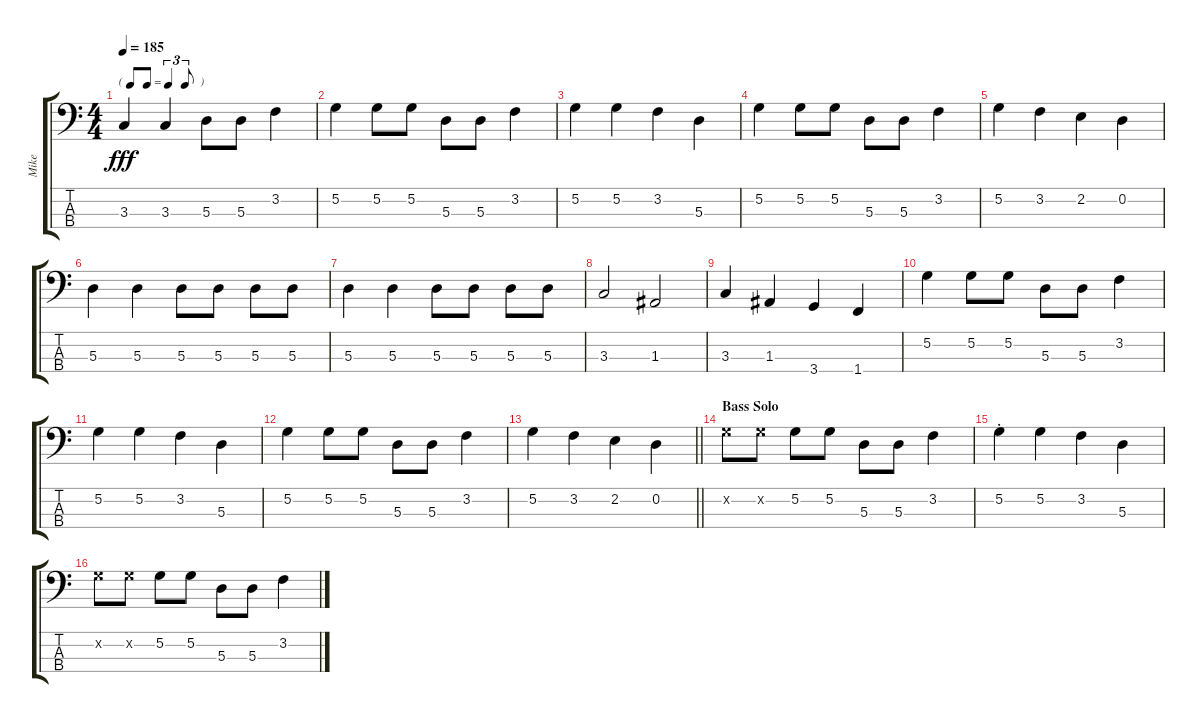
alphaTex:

\track ("Mike" "Mike") {instrument electricbasspick}
\staff {score tabs}
\tuning (G2 D2 A1 E1) {hide}
\ts (4 4)
\tf triplet8th
\tempo 185
\clef f4
\ks c
3.3.4{dy fff} 3.3.4 5.3.8 5.3.8 3.2.4 |
5.2.4 5.2.8 5.2.8 5.3.8 5.3.8 3.2.4 |
5.2.4 5.2.4 3.2.4 5.3.4 |
5.2.4 5.2.8 5.2.8 5.3.8 5.3.8 3.2.4 |
5.2.4 3.2.4 2.2.4 0.2.4 |
5.3.4 5.3.4 5.3.8 5.3.8 5.3.8 5.3.8 |
5.3.4 5.3.4 5.3.8 5.3.8 5.3.8 5.3.8 |
3.3.2 1.3.2 |
3.3.4 1.3.4 3.4.4 1.4.4 |
5.2.4 5.2.8 5.2.8 5.3.8 5.3.8 3.2.4 |
5.2.4 5.2.4 3.2.4 5.3.4 |
5.2.4 5.2.8 5.2.8 5.3.8 5.3.8 3.2.4 |
\barLineRight lightlight
5.2.4 3.2.4 2.2.4 0.2.4 |
\section ("" "Bass Solo")
5.2{x}.8 5.2{x}.8 5.2.8 5.2.8 5.3.8 5.3.8 3.2.4 |
5.2{st}.4 5.2.4 3.2.4 5.3.4 |
5.2{x}.8 5.2{x}.8 5.2.8 5.2.8 5.3.8 5.3.8 3.2.4
